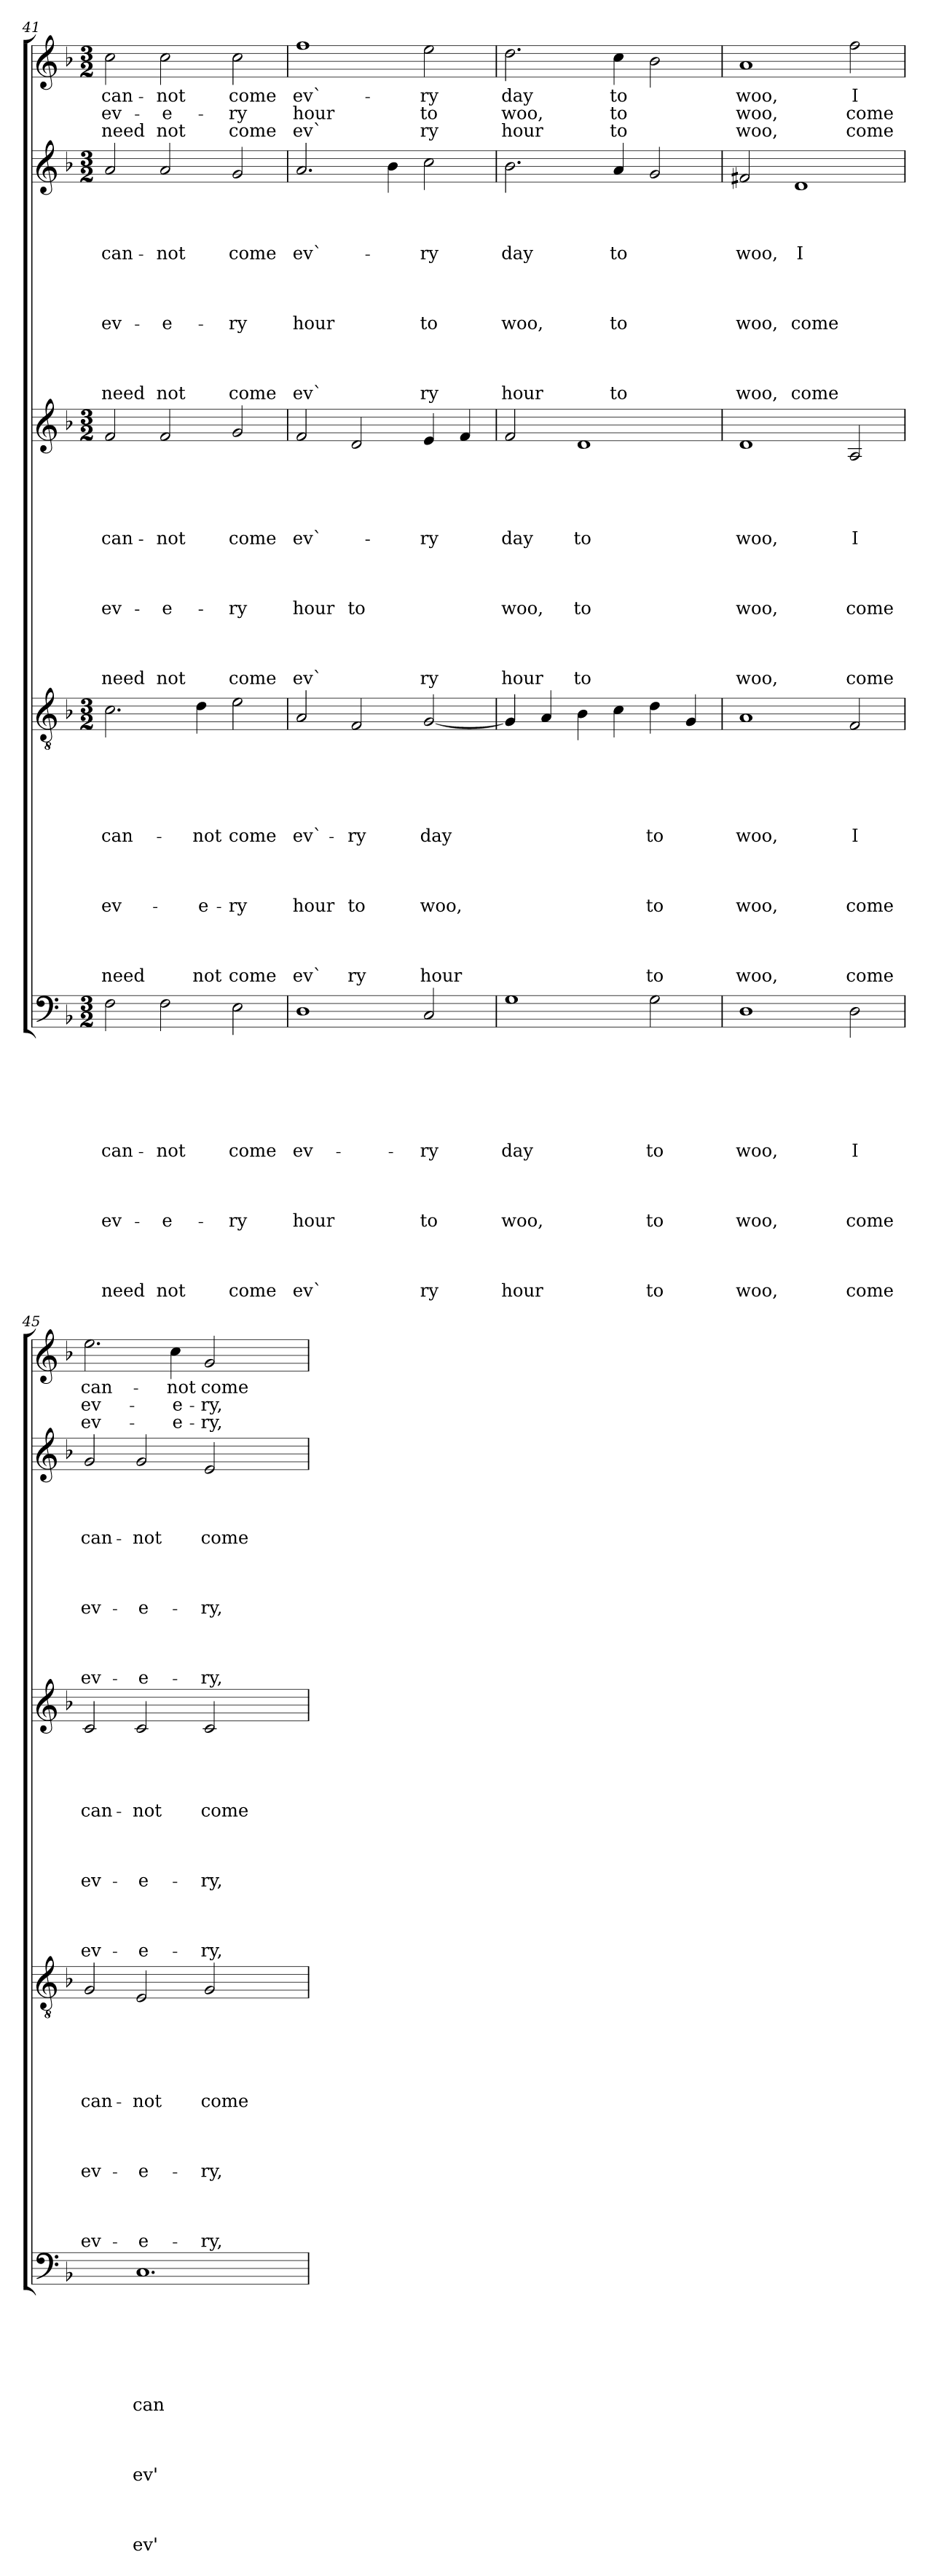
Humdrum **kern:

**kern	**text	**text	**text	**text	**text	**text	**text	**text	**text	**text	**text	**text	**text	**text	**text	**kern	**text	**text	**text	**text	**text	**text	**text	**text	**text	**text	**text	**text	**text	**text	**kern	**text	**text	**text	**text	**text	**text	**text	**text	**text	**text	**text	**text	**text	**kern	**text	**text	**text	**text	**text	**text	**text	**text	**text	**text	**text	**text	**kern	**text	**text	**text
*part5	*part5	*part5	*part5	*part5	*part5	*part5	*part5	*part5	*part5	*part5	*part5	*part5	*part5	*part5	*part5	*part4	*part4	*part4	*part4	*part4	*part4	*part4	*part4	*part4	*part4	*part4	*part4	*part4	*part4	*part4	*part3	*part3	*part3	*part3	*part3	*part3	*part3	*part3	*part3	*part3	*part3	*part3	*part3	*part3	*part2	*part2	*part2	*part2	*part2	*part2	*part2	*part2	*part2	*part2	*part2	*part2	*part2	*part1	*part1	*part1	*part1
*staff5	*staff5	*staff5	*staff5	*staff5	*staff5	*staff5	*staff5	*staff5	*staff5	*staff5	*staff5	*staff5	*staff5	*staff5	*staff5	*staff4	*staff4	*staff4	*staff4	*staff4	*staff4	*staff4	*staff4	*staff4	*staff4	*staff4	*staff4	*staff4	*staff4	*staff4	*staff3	*staff3	*staff3	*staff3	*staff3	*staff3	*staff3	*staff3	*staff3	*staff3	*staff3	*staff3	*staff3	*staff3	*staff2	*staff2	*staff2	*staff2	*staff2	*staff2	*staff2	*staff2	*staff2	*staff2	*staff2	*staff2	*staff2	*staff1	*staff1	*staff1	*staff1
*clefF4	*	*	*	*	*	*	*	*	*	*	*	*	*	*	*	*clefGv2	*	*	*	*	*	*	*	*	*	*	*	*	*	*	*clefG2	*	*	*	*	*	*	*	*	*	*	*	*	*	*clefG2	*	*	*	*	*	*	*	*	*	*	*	*	*clefG2	*	*	*
*k[b-]	*	*	*	*	*	*	*	*	*	*	*	*	*	*	*	*k[b-]	*	*	*	*	*	*	*	*	*	*	*	*	*	*	*k[b-]	*	*	*	*	*	*	*	*	*	*	*	*	*	*k[b-]	*	*	*	*	*	*	*	*	*	*	*	*	*k[b-]	*	*	*
*F:	*	*	*	*	*	*	*	*	*	*	*	*	*	*	*	*F:	*	*	*	*	*	*	*	*	*	*	*	*	*	*	*F:	*	*	*	*	*	*	*	*	*	*	*	*	*	*F:	*	*	*	*	*	*	*	*	*	*	*	*	*F:	*	*	*
*M3/2	*	*	*	*	*	*	*	*	*	*	*	*	*	*	*	*M3/2	*	*	*	*	*	*	*	*	*	*	*	*	*	*	*M3/2	*	*	*	*	*	*	*	*	*	*	*	*	*	*M3/2	*	*	*	*	*	*	*	*	*	*	*	*	*M3/2	*	*	*
=41	=41	=41	=41	=41	=41	=41	=41	=41	=41	=41	=41	=41	=41	=41	=41	=41	=41	=41	=41	=41	=41	=41	=41	=41	=41	=41	=41	=41	=41	=41	=41	=41	=41	=41	=41	=41	=41	=41	=41	=41	=41	=41	=41	=41	=41	=41	=41	=41	=41	=41	=41	=41	=41	=41	=41	=41	=41	=41	=41	=41	=41
2F\	.	.	.	.	.	.	can-	.	.	.	ev-	.	.	.	need	2.c\	.	.	.	.	.	can-	.	.	.	ev-	.	.	.	need	2f/	.	.	.	.	can-	.	.	.	ev-	.	.	.	need	2a/	.	.	.	can-	.	.	.	ev-	.	.	.	need	2cc\	can-	ev-	need
2F\	.	.	.	.	.	.	-not	.	.	.	-e-	.	.	.	not	.	.	.	.	.	.	.	.	.	.	.	.	.	.	.	2f/	.	.	.	.	-not	.	.	.	-e-	.	.	.	not	2a/	.	.	.	-not	.	.	.	-e-	.	.	.	not	2cc\	-not	-e-	not
.	.	.	.	.	.	.	.	.	.	.	.	.	.	.	.	4d\	.	.	.	.	.	-not	.	.	.	-e-	.	.	.	not	.	.	.	.	.	.	.	.	.	.	.	.	.	.	.	.	.	.	.	.	.	.	.	.	.	.	.	.	.	.	.
2E\	.	.	.	.	.	.	come	.	.	.	-ry	.	.	.	come	2e\	.	.	.	.	.	come	.	.	.	-ry	.	.	.	come	2g/	.	.	.	.	come	.	.	.	-ry	.	.	.	come	2g/	.	.	.	come	.	.	.	-ry	.	.	.	come	2cc\	come	-ry	come
=42	=42	=42	=42	=42	=42	=42	=42	=42	=42	=42	=42	=42	=42	=42	=42	=42	=42	=42	=42	=42	=42	=42	=42	=42	=42	=42	=42	=42	=42	=42	=42	=42	=42	=42	=42	=42	=42	=42	=42	=42	=42	=42	=42	=42	=42	=42	=42	=42	=42	=42	=42	=42	=42	=42	=42	=42	=42	=42	=42	=42	=42
1D	.	.	.	.	.	.	ev-	.	.	.	hour	.	.	.	ev`	2A/	.	.	.	.	.	ev`-	.	.	.	hour	.	.	.	ev`	2f/	.	.	.	.	ev`-	.	.	.	hour	.	.	.	ev`	2.a/	.	.	.	ev`-	.	.	.	hour	.	.	.	ev`	1ff	ev`-	hour	ev`
.	.	.	.	.	.	.	.	.	.	.	.	.	.	.	.	2F/	.	.	.	.	.	-ry	.	.	.	to	.	.	.	ry	2d/	.	.	.	.	.	.	.	.	to	.	.	.	.	.	.	.	.	.	.	.	.	.	.	.	.	.	.	.	.	.
.	.	.	.	.	.	.	.	.	.	.	.	.	.	.	.	.	.	.	.	.	.	.	.	.	.	.	.	.	.	.	.	.	.	.	.	.	.	.	.	.	.	.	.	.	4b-\	.	.	.	.	.	.	.	.	.	.	.	.	.	.	.	.
2C/	.	.	.	.	.	.	-ry	.	.	.	to	.	.	.	ry	[2G/	.	.	.	.	.	day	.	.	.	woo,	.	.	.	hour	4e/	.	.	.	.	-ry	.	.	.	.	.	.	.	ry	2cc\	.	.	.	-ry	.	.	.	to	.	.	.	ry	2ee\	-ry	to	ry
.	.	.	.	.	.	.	.	.	.	.	.	.	.	.	.	.	.	.	.	.	.	.	.	.	.	.	.	.	.	.	4f/	.	.	.	.	.	.	.	.	.	.	.	.	.	.	.	.	.	.	.	.	.	.	.	.	.	.	.	.	.	.
!!LO:LB:g=z
=43	=43	=43	=43	=43	=43	=43	=43	=43	=43	=43	=43	=43	=43	=43	=43	=43	=43	=43	=43	=43	=43	=43	=43	=43	=43	=43	=43	=43	=43	=43	=43	=43	=43	=43	=43	=43	=43	=43	=43	=43	=43	=43	=43	=43	=43	=43	=43	=43	=43	=43	=43	=43	=43	=43	=43	=43	=43	=43	=43	=43	=43
1G	.	.	.	.	.	.	day	.	.	.	woo,	.	.	.	hour	4G/]	.	.	.	.	.	.	.	.	.	.	.	.	.	.	2f/	.	.	.	.	day	.	.	.	woo,	.	.	.	hour	2.b-\	.	.	.	day	.	.	.	woo,	.	.	.	hour	2.dd\	day	woo,	hour
.	.	.	.	.	.	.	.	.	.	.	.	.	.	.	.	4A/	.	.	.	.	.	.	.	.	.	.	.	.	.	.	.	.	.	.	.	.	.	.	.	.	.	.	.	.	.	.	.	.	.	.	.	.	.	.	.	.	.	.	.	.	.
.	.	.	.	.	.	.	.	.	.	.	.	.	.	.	.	4B-\	.	.	.	.	.	.	.	.	.	.	.	.	.	.	1d	.	.	.	.	to	.	.	.	to	.	.	.	to	.	.	.	.	.	.	.	.	.	.	.	.	.	.	.	.	.
.	.	.	.	.	.	.	.	.	.	.	.	.	.	.	.	4c\	.	.	.	.	.	.	.	.	.	.	.	.	.	.	.	.	.	.	.	.	.	.	.	.	.	.	.	.	4a/	.	.	.	to	.	.	.	to	.	.	.	to	4cc\	to	to	to
2G\	.	.	.	.	.	.	to	.	.	.	to	.	.	.	to	4d\	.	.	.	.	.	to	.	.	.	to	.	.	.	to	.	.	.	.	.	.	.	.	.	.	.	.	.	.	2g/	.	.	.	.	.	.	.	.	.	.	.	.	2b-\	.	.	.
.	.	.	.	.	.	.	.	.	.	.	.	.	.	.	.	4G/	.	.	.	.	.	.	.	.	.	.	.	.	.	.	.	.	.	.	.	.	.	.	.	.	.	.	.	.	.	.	.	.	.	.	.	.	.	.	.	.	.	.	.	.	.
=44	=44	=44	=44	=44	=44	=44	=44	=44	=44	=44	=44	=44	=44	=44	=44	=44	=44	=44	=44	=44	=44	=44	=44	=44	=44	=44	=44	=44	=44	=44	=44	=44	=44	=44	=44	=44	=44	=44	=44	=44	=44	=44	=44	=44	=44	=44	=44	=44	=44	=44	=44	=44	=44	=44	=44	=44	=44	=44	=44	=44	=44
1D	.	.	.	.	.	.	woo,	.	.	.	woo,	.	.	.	woo,	1A	.	.	.	.	.	woo,	.	.	.	woo,	.	.	.	woo,	1d	.	.	.	.	woo,	.	.	.	woo,	.	.	.	woo,	2f#X/	.	.	.	woo,	.	.	.	woo,	.	.	.	woo,	1a	woo,	woo,	woo,
.	.	.	.	.	.	.	.	.	.	.	.	.	.	.	.	.	.	.	.	.	.	.	.	.	.	.	.	.	.	.	.	.	.	.	.	.	.	.	.	.	.	.	.	.	1d	.	.	.	I	.	.	.	come	.	.	.	come	.	.	.	.
2D\	.	.	.	.	.	.	I	.	.	.	come	.	.	.	come	2F/	.	.	.	.	.	I	.	.	.	come	.	.	.	come	2A/	.	.	.	.	I	.	.	.	come	.	.	.	come	.	.	.	.	.	.	.	.	.	.	.	.	.	2ff\	I	come	come
=45	=45	=45	=45	=45	=45	=45	=45	=45	=45	=45	=45	=45	=45	=45	=45	=45	=45	=45	=45	=45	=45	=45	=45	=45	=45	=45	=45	=45	=45	=45	=45	=45	=45	=45	=45	=45	=45	=45	=45	=45	=45	=45	=45	=45	=45	=45	=45	=45	=45	=45	=45	=45	=45	=45	=45	=45	=45	=45	=45	=45	=45
2D\yy	.	.	.	.	.	.	.	.	.	.	.	.	.	.	.	2G/	.	.	.	.	.	can-	.	.	.	ev-	.	.	.	ev-	2c/	.	.	.	.	can-	.	.	.	ev-	.	.	.	ev-	2g/	.	.	.	can-	.	.	.	ev-	.	.	.	ev-	2.ee\	can-	ev-	ev-
1.C	.	.	.	.	.	.	can-	.	.	.	ev'-	.	.	.	ev'-	2E/	.	.	.	.	.	-not	.	.	.	-e-	.	.	.	-e-	2c/	.	.	.	.	-not	.	.	.	-e-	.	.	.	-e-	2g/	.	.	.	-not	.	.	.	-e-	.	.	.	-e-	.	.	.	.
.	.	.	.	.	.	.	.	.	.	.	.	.	.	.	.	.	.	.	.	.	.	.	.	.	.	.	.	.	.	.	.	.	.	.	.	.	.	.	.	.	.	.	.	.	.	.	.	.	.	.	.	.	.	.	.	.	.	4cc\	-not	-e-	-e-
.	.	.	.	.	.	.	.	.	.	.	.	.	.	.	.	2G/	.	.	.	.	.	come	.	.	.	-ry,	.	.	.	-ry,	2c/	.	.	.	.	come	.	.	.	-ry,	.	.	.	-ry,	2e/	.	.	.	come	.	.	.	-ry,	.	.	.	-ry,	2g/	come	-ry,	-ry,
.	.	.	.	.	.	.	.	.	.	.	.	.	.	.	.	2ryy	.	.	.	.	.	.	.	.	.	.	.	.	.	.	2ryy	.	.	.	.	.	.	.	.	.	.	.	.	.	2ryy	.	.	.	.	.	.	.	.	.	.	.	.	2ryy	.	.	.
=	=	=	=	=	=	=	=	=	=	=	=	=	=	=	=	=	=	=	=	=	=	=	=	=	=	=	=	=	=	=	=	=	=	=	=	=	=	=	=	=	=	=	=	=	=	=	=	=	=	=	=	=	=	=	=	=	=	=	=	=	=
*-	*-	*-	*-	*-	*-	*-	*-	*-	*-	*-	*-	*-	*-	*-	*-	*-	*-	*-	*-	*-	*-	*-	*-	*-	*-	*-	*-	*-	*-	*-	*-	*-	*-	*-	*-	*-	*-	*-	*-	*-	*-	*-	*-	*-	*-	*-	*-	*-	*-	*-	*-	*-	*-	*-	*-	*-	*-	*-	*-	*-	*-
